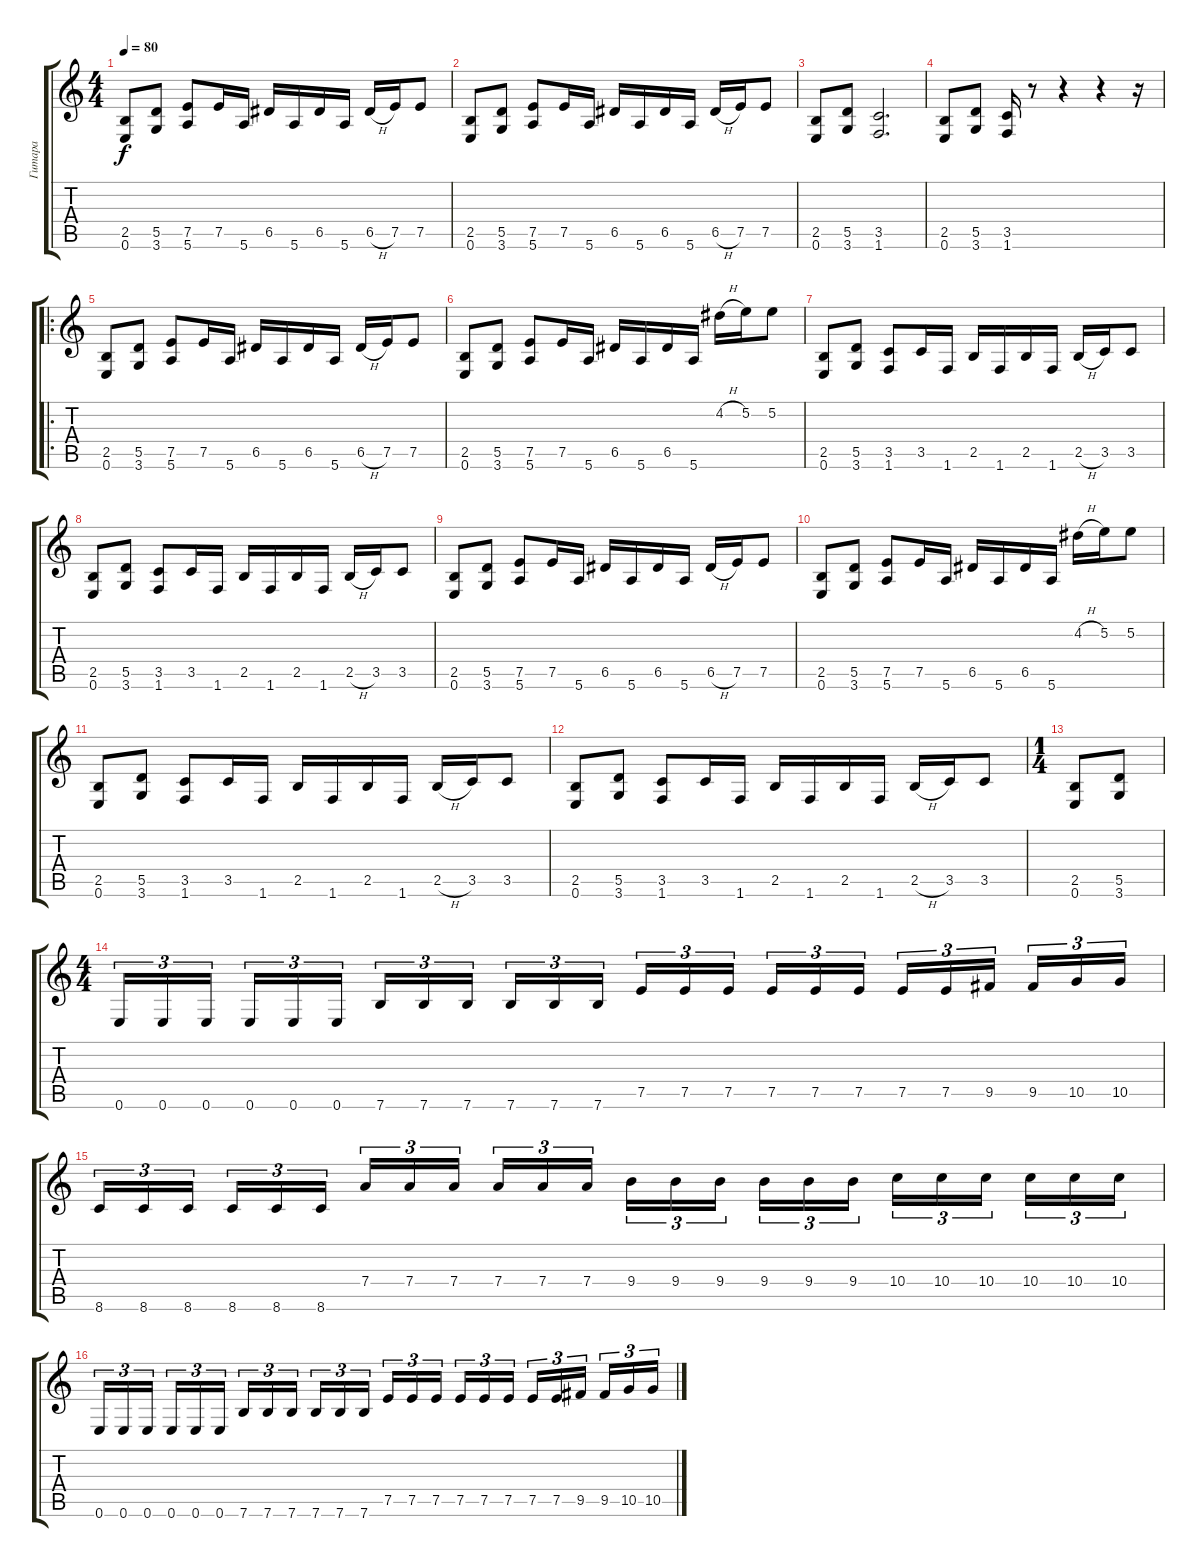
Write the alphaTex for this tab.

\track ("Гитара" "Гитара") {instrument distortionguitar}
\staff {score tabs}
\tuning (E4 B3 G3 D3 A2 E2) {hide}
\ts (4 4)
\tempo 80
\clef g2
\ks c
(2.5 0.6).8{dy f instrument distortionguitar} (5.5 3.6).8 (7.5 5.6).8 7.5.16 5.6.16 6.5.16 5.6.16 6.5.16 5.6.16 6.5{h}.16 7.5.16 7.5.8 |
(2.5 0.6).8 (5.5 3.6).8 (7.5 5.6).8 7.5.16 5.6.16 6.5.16 5.6.16 6.5.16 5.6.16 6.5{h}.16 7.5.16 7.5.8 |
(2.5 0.6).8 (5.5 3.6).8 (3.5 1.6).2{d} |
(2.5 0.6).8 (5.5 3.6).8 (3.5 1.6).16 r.8 r.4 r.4 r.16 |
\ro
(2.5 0.6).8 (5.5 3.6).8 (7.5 5.6).8 7.5.16 5.6.16 6.5.16 5.6.16 6.5.16 5.6.16 6.5{h}.16 7.5.16 7.5.8 |
(2.5 0.6).8 (5.5 3.6).8 (7.5 5.6).8 7.5.16 5.6.16 6.5.16 5.6.16 6.5.16 5.6.16 4.2{h}.16 5.2.16 5.2.8 |
(2.5 0.6).8 (5.5 3.6).8 (3.5 1.6).8 3.5.16 1.6.16 2.5.16 1.6.16 2.5.16 1.6.16 2.5{h}.16 3.5.16 3.5.8 |
(2.5 0.6).8 (5.5 3.6).8 (3.5 1.6).8 3.5.16 1.6.16 2.5.16 1.6.16 2.5.16 1.6.16 2.5{h}.16 3.5.16 3.5.8 |
(2.5 0.6).8 (5.5 3.6).8 (7.5 5.6).8 7.5.16 5.6.16 6.5.16 5.6.16 6.5.16 5.6.16 6.5{h}.16 7.5.16 7.5.8 |
(2.5 0.6).8 (5.5 3.6).8 (7.5 5.6).8 7.5.16 5.6.16 6.5.16 5.6.16 6.5.16 5.6.16 4.2{h}.16 5.2.16 5.2.8 |
(2.5 0.6).8 (5.5 3.6).8 (3.5 1.6).8 3.5.16 1.6.16 2.5.16 1.6.16 2.5.16 1.6.16 2.5{h}.16 3.5.16 3.5.8 |
(2.5 0.6).8 (5.5 3.6).8 (3.5 1.6).8 3.5.16 1.6.16 2.5.16 1.6.16 2.5.16 1.6.16 2.5{h}.16 3.5.16 3.5.8 |
\ts (1 4)
(2.5 0.6).8 (5.5 3.6).8 |
\ts (4 4)
0.6.16{tu (3 2)} 0.6.16{tu (3 2)} 0.6.16{tu (3 2)} 0.6.16{tu (3 2)} 0.6.16{tu (3 2)} 0.6.16{tu (3 2)} 7.6.16{tu (3 2)} 7.6.16{tu (3 2)} 7.6.16{tu (3 2)} 7.6.16{tu (3 2)} 7.6.16{tu (3 2)} 7.6.16{tu (3 2)} 7.5.16{tu (3 2)} 7.5.16{tu (3 2)} 7.5.16{tu (3 2)} 7.5.16{tu (3 2)} 7.5.16{tu (3 2)} 7.5.16{tu (3 2)} 7.5.16{tu (3 2)} 7.5.16{tu (3 2)} 9.5.16{tu (3 2)} 9.5.16{tu (3 2)} 10.5.16{tu (3 2)} 10.5.16{tu (3 2)} |
8.6.16{tu (3 2)} 8.6.16{tu (3 2)} 8.6.16{tu (3 2)} 8.6.16{tu (3 2)} 8.6.16{tu (3 2)} 8.6.16{tu (3 2)} 7.4.16{tu (3 2)} 7.4.16{tu (3 2)} 7.4.16{tu (3 2)} 7.4.16{tu (3 2)} 7.4.16{tu (3 2)} 7.4.16{tu (3 2)} 9.4.16{tu (3 2)} 9.4.16{tu (3 2)} 9.4.16{tu (3 2)} 9.4.16{tu (3 2)} 9.4.16{tu (3 2)} 9.4.16{tu (3 2)} 10.4.16{tu (3 2)} 10.4.16{tu (3 2)} 10.4.16{tu (3 2)} 10.4.16{tu (3 2)} 10.4.16{tu (3 2)} 10.4.16{tu (3 2)} |
0.6.16{tu (3 2)} 0.6.16{tu (3 2)} 0.6.16{tu (3 2)} 0.6.16{tu (3 2)} 0.6.16{tu (3 2)} 0.6.16{tu (3 2)} 7.6.16{tu (3 2)} 7.6.16{tu (3 2)} 7.6.16{tu (3 2)} 7.6.16{tu (3 2)} 7.6.16{tu (3 2)} 7.6.16{tu (3 2)} 7.5.16{tu (3 2)} 7.5.16{tu (3 2)} 7.5.16{tu (3 2)} 7.5.16{tu (3 2)} 7.5.16{tu (3 2)} 7.5.16{tu (3 2)} 7.5.16{tu (3 2)} 7.5.16{tu (3 2)} 9.5.16{tu (3 2)} 9.5.16{tu (3 2)} 10.5.16{tu (3 2)} 10.5.16{tu (3 2)}
